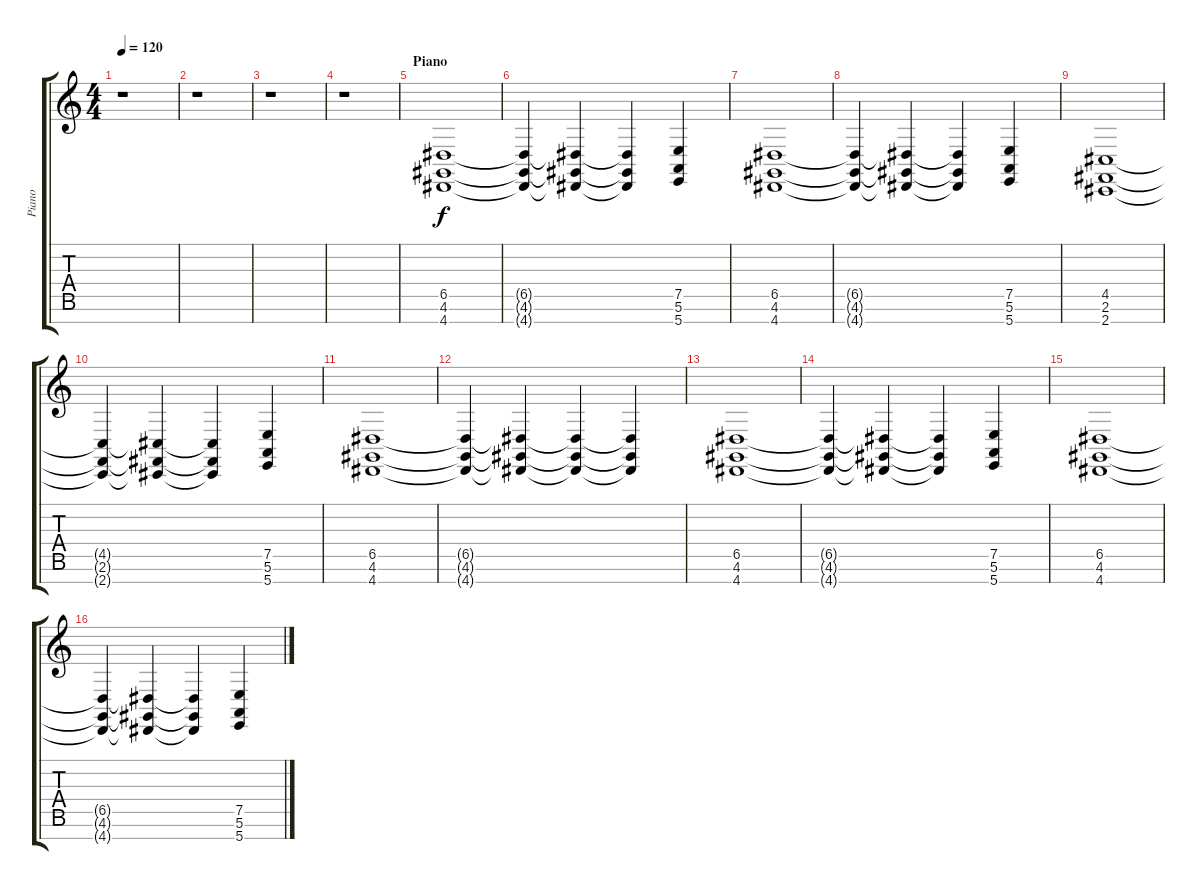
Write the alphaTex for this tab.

\track ("Piano" "Piano") {instrument acousticgrandpiano}
\staff {score tabs}
\tuning (E4 B3 G3 D3 A2 E2 B1) {hide}
\ts (4 4)
\tempo 120
\clef g2
\ks c
r.1{dy f instrument acousticgrandpiano} |
r.1 |
r.1 |
r.1 |
\section ("" "Piano")
(6.5 4.6 4.7).1 |
(6.5{t} 4.6{t} 4.7{t}).4 (6.5{t} 4.6{t} 4.7{t}).4 (6.5{t} 4.6{t} 4.7{t}).4 (7.5 5.6 5.7).4 |
(6.5 4.6 4.7).1 |
(6.5{t} 4.6{t} 4.7{t}).4 (6.5{t} 4.6{t} 4.7{t}).4 (6.5{t} 4.6{t} 4.7{t}).4 (7.5 5.6 5.7).4 |
(4.5 2.6 2.7).1 |
(4.5{t} 2.6{t} 2.7{t}).4 (4.5{t} 2.6{t} 2.7{t}).4 (4.5{t} 2.6{t} 2.7{t}).4 (7.5 5.6 5.7).4 |
(6.5 4.6 4.7).1 |
(6.5{t} 4.6{t} 4.7{t}).4 (6.5{t} 4.6{t} 4.7{t}).4 (6.5{t} 4.6{t} 4.7{t}).4 (6.5{t} 4.6{t} 4.7{t}).4 |
(6.5 4.6 4.7).1 |
(6.5{t} 4.6{t} 4.7{t}).4 (6.5{t} 4.6{t} 4.7{t}).4 (6.5{t} 4.6{t} 4.7{t}).4 (7.5 5.6 5.7).4 |
(6.5 4.6 4.7).1 |
(6.5{t} 4.6{t} 4.7{t}).4 (6.5{t} 4.6{t} 4.7{t}).4 (6.5{t} 4.6{t} 4.7{t}).4 (7.5 5.6 5.7).4
